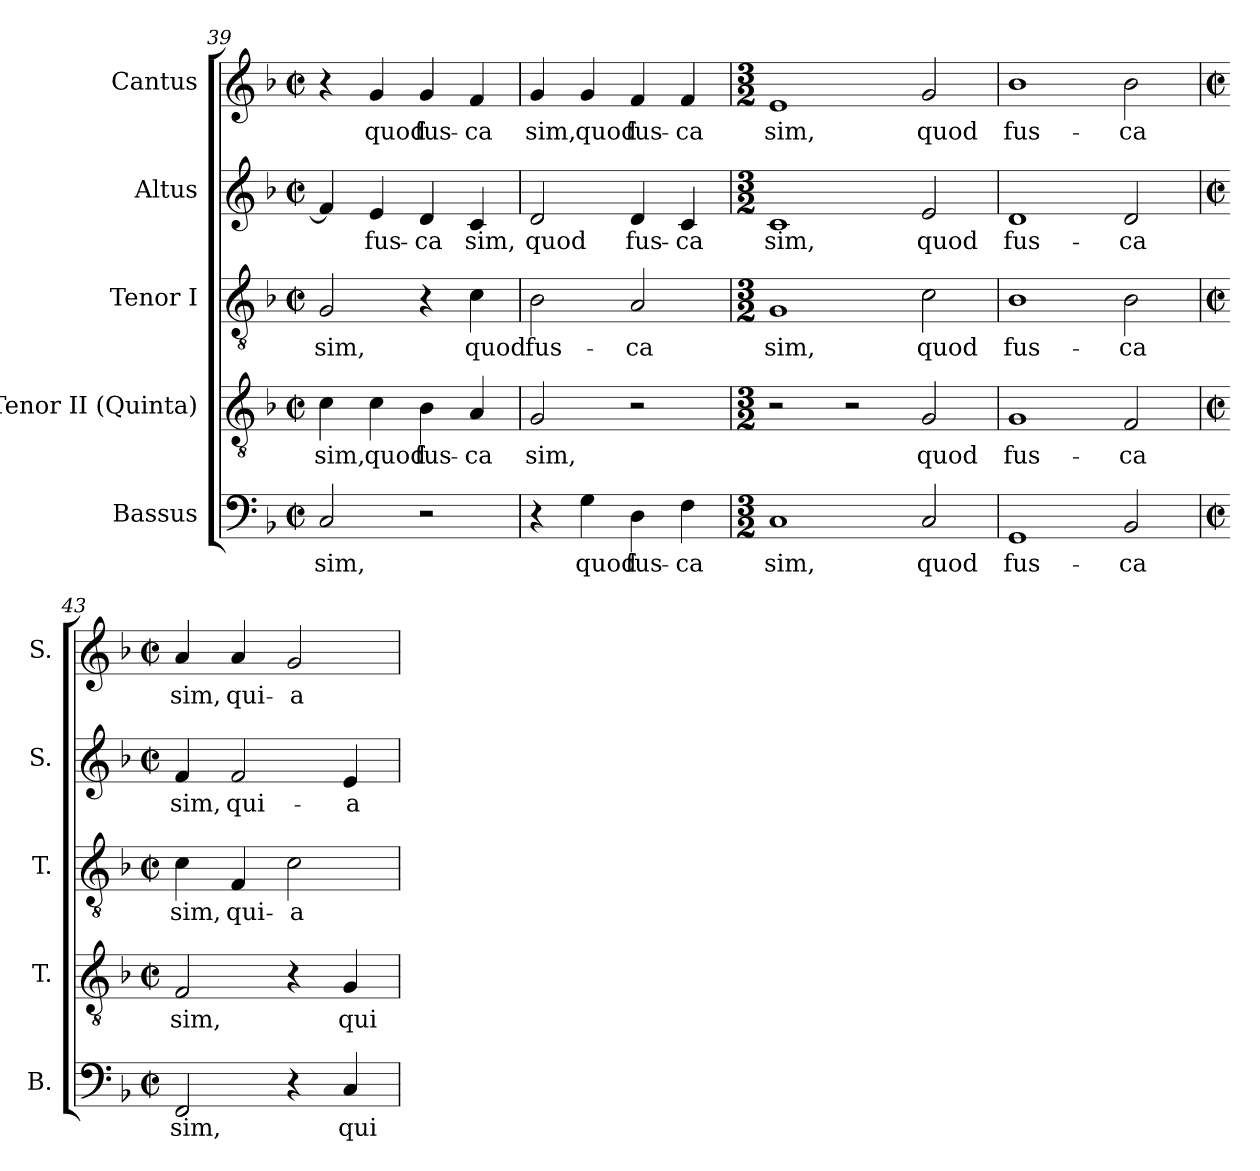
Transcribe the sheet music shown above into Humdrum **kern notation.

**kern	**text	**kern	**text	**kern	**text	**kern	**text	**kern	**text
*part5	*part5	*part4	*part4	*part3	*part3	*part2	*part2	*part1	*part1
*staff5	*staff5	*staff4	*staff4	*staff3	*staff3	*staff2	*staff2	*staff1	*staff1
*I"Bassus	*	*I"Tenor II (Quinta)	*	*I"Tenor I	*	*I"Altus	*	*I"Cantus	*
*I'B.	*	*I'T.	*	*I'T.	*	*I'S.	*	*I'S.	*
*clefF4	*	*clefGv2	*	*clefGv2	*	*clefG2	*	*clefG2	*
*	*	*ITrd7c12	*	*ITrd7c12	*	*	*	*	*
*k[b-]	*	*k[b-]	*	*k[b-]	*	*k[b-]	*	*k[b-]	*
*F:	*	*F:	*	*F:	*	*F:	*	*F:	*
*M2/2	*	*M2/2	*	*M2/2	*	*M2/2	*	*M2/2	*
*met(c|)	*	*met(c|)	*	*met(c|)	*	*met(c|)	*	*met(c|)	*
=39	=39	=39	=39	=39	=39	=39	=39	=39	=39
!	!LO:LY:b:color=#000000	!	!	!	!	!	!	!	!
!	!	!	!LO:LY:b:color=#000000	!	!	!	!	!	!
!	!	!	!	!	!LO:LY:b:color=#000000	!	!	!	!
2Ci/	sim,	4Ci\	sim,	2GGi/	sim,	4fi/]	.	4r	.
!	!	!	!LO:LY:b:color=#000000	!	!	!	!	!	!
!	!	!	!	!	!	!	!LO:LY:b:color=#000000	!	!
!	!	!	!	!	!	!	!	!	!LO:LY:b:color=#000000
.	.	4Ci\	quod	.	.	4ei/	fus-	4gi/	quod
!	!	!	!LO:LY:b:color=#000000	!	!	!	!	!	!
!	!	!	!	!	!	!	!LO:LY:b:color=#000000	!	!
!	!	!	!	!	!	!	!	!	!LO:LY:b:color=#000000
2r	.	4BB-i\	fus-	4r	.	4di/	-ca	4gi/	fus-
!	!	!	!LO:LY:b:color=#000000	!	!	!	!	!	!
!	!	!	!	!	!LO:LY:b:color=#000000	!	!	!	!
!	!	!	!	!	!	!	!LO:LY:b:color=#000000	!	!
!	!	!	!	!	!	!	!	!	!LO:LY:b:color=#000000
.	.	4AAi/	-ca	4Ci\	quod	4ci/	sim,	4fi/	-ca
=40	=40	=40	=40	=40	=40	=40	=40	=40	=40
!	!	!	!LO:LY:b:color=#000000	!	!	!	!	!	!
!	!	!	!	!	!LO:LY:b:color=#000000	!	!	!	!
!	!	!	!	!	!	!	!LO:LY:b:color=#000000	!	!
!	!	!	!	!	!	!	!	!	!LO:LY:b:color=#000000
4r	.	2GGi/	sim,	2BB-i\	fus-	2di/	quod	4gi/	sim,
!	!LO:LY:b:color=#000000	!	!	!	!	!	!	!	!
!	!	!	!	!	!	!	!	!	!LO:LY:b:color=#000000
4Gi\	quod	.	.	.	.	.	.	4gi/	quod
!	!LO:LY:b:color=#000000	!	!	!	!	!	!	!	!
!	!	!	!	!	!LO:LY:b:color=#000000	!	!	!	!
!	!	!	!	!	!	!	!LO:LY:b:color=#000000	!	!
!	!	!	!	!	!	!	!	!	!LO:LY:b:color=#000000
4Di\	fus-	2r	.	2AAi/	-ca	4di/	fus-	4fi/	fus-
!	!LO:LY:b:color=#000000	!	!	!	!	!	!	!	!
!	!	!	!	!	!	!	!LO:LY:b:color=#000000	!	!
!	!	!	!	!	!	!	!	!	!LO:LY:b:color=#000000
4Fi\	-ca	.	.	.	.	4ci/	-ca	4fi/	-ca
!!LO:LB:g=z
=41	=41	=41	=41	=41	=41	=41	=41	=41	=41
*M3/2	*	*M3/2	*	*M3/2	*	*M3/2	*	*M3/2	*
!	!LO:LY:b:color=#000000	!	!	!	!	!	!	!	!
!	!	!	!	!	!LO:LY:b:color=#000000	!	!	!	!
!	!	!	!	!	!	!	!LO:LY:b:color=#000000	!	!
!	!	!	!	!	!	!	!	!	!LO:LY:b:color=#000000
1Ci	sim,	2r	.	1GGi	sim,	1ci	sim,	1ei	sim,
.	.	2r	.	.	.	.	.	.	.
!	!LO:LY:b:color=#000000	!	!	!	!	!	!	!	!
!	!	!	!LO:LY:b:color=#000000	!	!	!	!	!	!
!	!	!	!	!	!LO:LY:b:color=#000000	!	!	!	!
!	!	!	!	!	!	!	!LO:LY:b:color=#000000	!	!
!	!	!	!	!	!	!	!	!	!LO:LY:b:color=#000000
2Ci/	quod	2GGi/	quod	2Ci\	quod	2ei/	quod	2gi/	quod
=42	=42	=42	=42	=42	=42	=42	=42	=42	=42
!	!LO:LY:b:color=#000000	!	!	!	!	!	!	!	!
!	!	!	!LO:LY:b:color=#000000	!	!	!	!	!	!
!	!	!	!	!	!LO:LY:b:color=#000000	!	!	!	!
!	!	!	!	!	!	!	!LO:LY:b:color=#000000	!	!
!	!	!	!	!	!	!	!	!	!LO:LY:b:color=#000000
1GGi	fus-	1GGi	fus-	1BB-i	fus-	1di	fus-	1b-i	fus-
!	!LO:LY:b:color=#000000	!	!	!	!	!	!	!	!
!	!	!	!LO:LY:b:color=#000000	!	!	!	!	!	!
!	!	!	!	!	!LO:LY:b:color=#000000	!	!	!	!
!	!	!	!	!	!	!	!LO:LY:b:color=#000000	!	!
!	!	!	!	!	!	!	!	!	!LO:LY:b:color=#000000
2BB-i/	-ca	2FFi/	-ca	2BB-i\	-ca	2di/	-ca	2b-i\	-ca
=43	=43	=43	=43	=43	=43	=43	=43	=43	=43
*M2/2	*	*M2/2	*	*M2/2	*	*M2/2	*	*M2/2	*
*met(c|)	*	*met(c|)	*	*met(c|)	*	*met(c|)	*	*met(c|)	*
!	!LO:LY:b:color=#000000	!	!	!	!	!	!	!	!
!	!	!	!LO:LY:b:color=#000000	!	!	!	!	!	!
!	!	!	!	!	!LO:LY:b:color=#000000	!	!	!	!
!	!	!	!	!	!	!	!LO:LY:b:color=#000000	!	!
!	!	!	!	!	!	!	!	!	!LO:LY:b:color=#000000
2FFi/	sim,	2FFi/	sim,	4Ci\	sim,	4fi/	sim,	4ai/	sim,
!	!	!	!	!	!LO:LY:b:color=#000000	!	!	!	!
!	!	!	!	!	!	!	!LO:LY:b:color=#000000	!	!
!	!	!	!	!	!	!	!	!	!LO:LY:b:color=#000000
.	.	.	.	4FFi/	qui-	2fi/	qui-	4ai/	qui-
!	!	!	!	!	!LO:LY:b:color=#000000	!	!	!	!
!	!	!	!	!	!	!	!	!	!LO:LY:b:color=#000000
4r	.	4r	.	2Ci\	-a	.	.	2gi/	-a
!	!LO:LY:b:color=#000000	!	!	!	!	!	!	!	!
!	!	!	!LO:LY:b:color=#000000	!	!	!	!	!	!
!	!	!	!	!	!	!	!LO:LY:b:color=#000000	!	!
4Ci/	qui-	4GGi/	qui-	.	.	4ei/	-a	.	.
=	=	=	=	=	=	=	=	=	=
*-	*-	*-	*-	*-	*-	*-	*-	*-	*-
